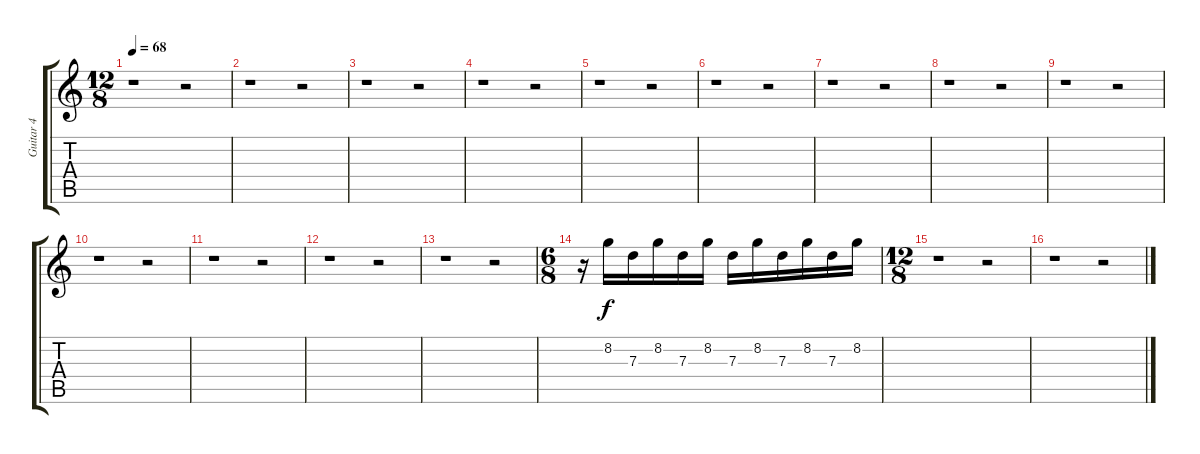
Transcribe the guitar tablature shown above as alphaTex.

\track ("Guitar 4" "Guitar 4") {instrument acousticguitarnylon}
\staff {score tabs}
\tuning (E4 B3 G3 D3 A2 E2) {hide}
\ts (12 8)
\tempo 68
\clef g2
\ks c
r.1{dy f} r.2 |
r.1 r.2 |
r.1 r.2 |
r.1 r.2 |
r.1 r.2 |
r.1 r.2 |
r.1 r.2 |
r.1 r.2 |
r.1 r.2 |
r.1 r.2 |
r.1 r.2 |
r.1 r.2 |
r.1 r.2 |
\ts (6 8)
r.16 8.2.16 7.3.16 8.2.16 7.3.16 8.2.16 7.3.16 8.2.16 7.3.16 8.2.16 7.3.16 8.2.16 |
\ts (12 8)
r.1 r.2 |
r.1 r.2
